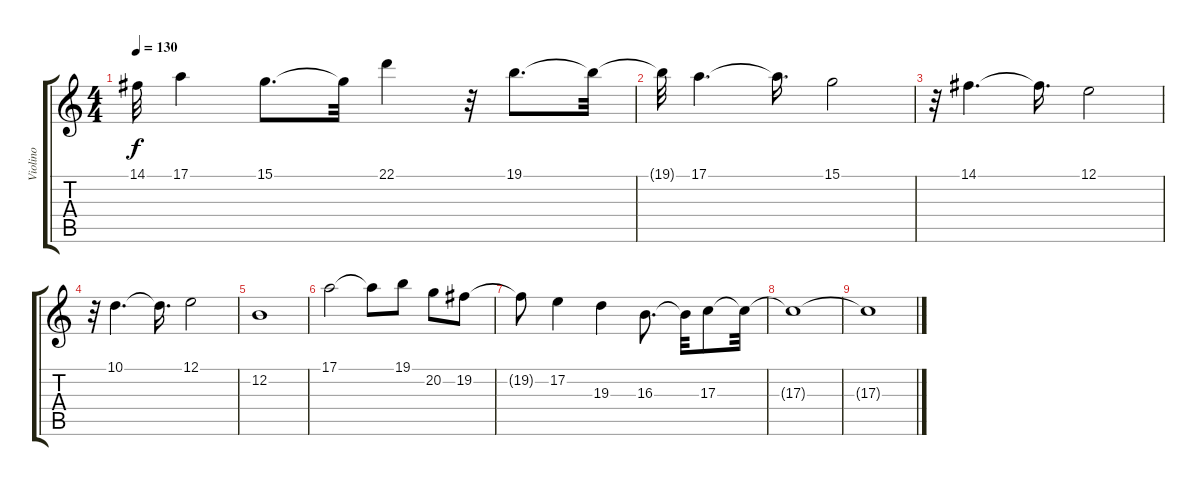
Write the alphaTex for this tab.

\track ("Violino" "Violino") {instrument violin}
\staff {score tabs}
\tuning (E4 B3 G3 D3 A2 E2) {hide}
\ts (4 4)
\tempo 130
\clef g2
\ks c
14.1{t}.32{dy f} 17.1.4 15.1.8{d} 15.1{t}.32 22.1.4 r.32 19.1.8{d} 19.1{t}.32 |
19.1{t}.32 17.1.4{d} 17.1{t}.16{d} 15.1.2 |
r.32 14.1.4{d} 14.1{t}.16{d} 12.1.2 |
r.32 10.1.4{d} 10.1{t}.16{d} 12.1.2 |
12.2.1 |
17.1.2 17.1{t}.8 19.1.8 20.2.8 19.2.8 |
19.2{t}.8 17.2.4 19.3.4 16.3.8{d} 16.3{t}.32 17.3.8 17.3{t}.32 |
17.3{t}.1 |
17.3{t}.1
